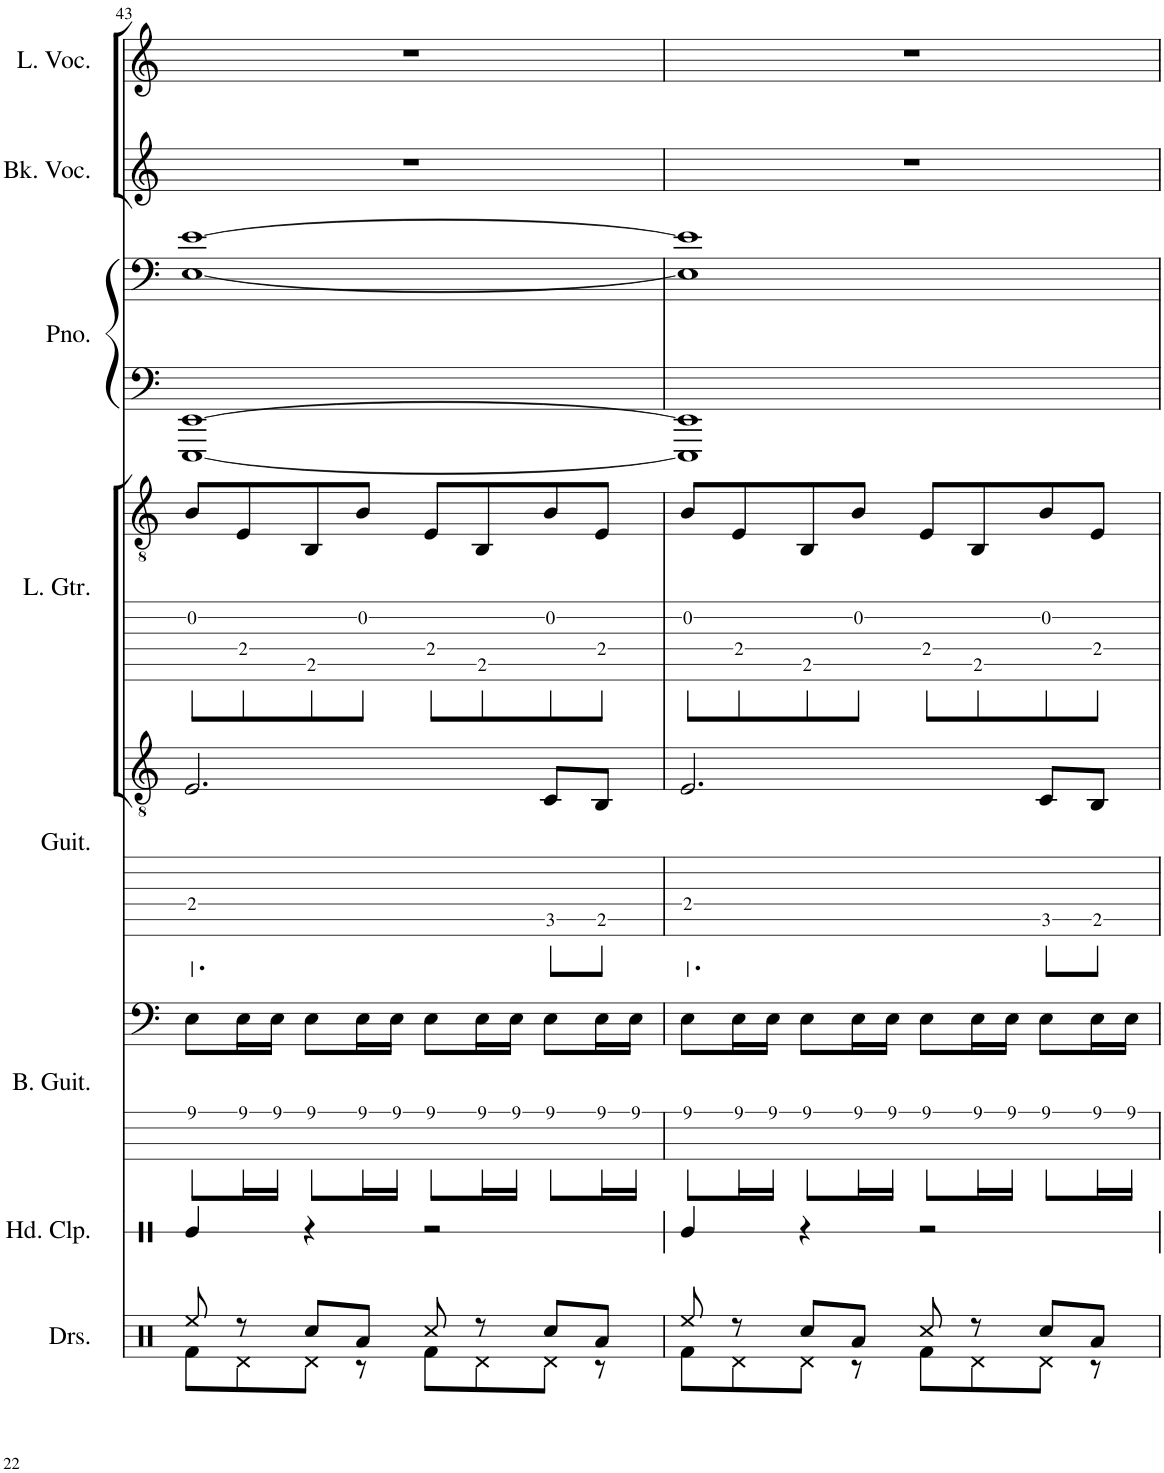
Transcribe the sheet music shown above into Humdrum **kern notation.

**kern	**kern	**kern	**kern	**kern	**kern	**kern	**kern	**kern	**kern	**kern	**kern
*part12	*part11	*part10	*part9	*part8	*part7	*part6	*part5	*part4	*part3	*part2	*part1
*staff12	*staff11	*staff10	*staff9	*staff8	*staff7	*staff6	*staff5	*staff4	*staff3	*staff2	*staff1
*I"Drumset	*I"Hand Clap	*I"Bass Guitar	*I"Bass Guitar	*I"Classical Guitar	*I"Classical Guitar	*I"Lead Guitar	*I"Lead Guitar	*I"Piano	*I"Piano	*I"Backing Vocals	*I"Lead Vocals
*I'Drs.	*I'Hd. Clp.	*I'B. Guit.	*I'B. Guit.	*I'Guit.	*I'Guit.	*I'L. Gtr.	*I'L. Gtr.	*I'Pno.	*I'Pno.	*I'Bk. Voc.	*I'L. Voc.
!!LO:PB:g=z
*clefX	*clefX	*	*clefF4	*	*clefGv2	*	*clefGv2	*clefF4	*clefF4	*clefG2	*clefG2
*	*	*Trd7c12	*Trd7c12	*	*	*	*	*	*	*	*
*k[]	*k[]	*k[]	*k[]	*k[]	*k[]	*k[]	*k[]	*k[]	*k[]	*k[]	*k[]
*M4/4	*M4/4	*M4/4	*M4/4	*M4/4	*M4/4	*M4/4	*M4/4	*M4/4	*M4/4	*M4/4	*M4/4
=43	=43	=43	=43	=43	=43	=43	=43	=43	=43	=43	=43
*^	*	*	*	*	*	*	*	*	*	*	*
8Ree/	8Rf\L	4Re/	8E\L	8E\L	2.E\	2.E/	8B\L	8B/L	[1EEE [1EE	[1E [1e	1r	1r
8r	8Rd\	.	16E\L	16E\L	.	.	8E\	8E/	.	.	.	.
.	.	.	16E\JJ	16E\JJ	.	.	.	.	.	.	.	.
8Rcc/L	8Rd\J	4r	8E\L	8E\L	.	.	8BB\	8BB/	.	.	.	.
8Ra/J	8r	.	16E\L	16E\L	.	.	8B\J	8B/J	.	.	.	.
.	.	.	16E\JJ	16E\JJ	.	.	.	.	.	.	.	.
8Rcc/	8Rf\L	2r	8E\L	8E\L	.	.	8E\L	8E/L	.	.	.	.
8r	8Rd\	.	16E\L	16E\L	.	.	8BB\	8BB/	.	.	.	.
.	.	.	16E\JJ	16E\JJ	.	.	.	.	.	.	.	.
8Rcc/L	8Rd\J	.	8E\L	8E\L	8C\L	8C/L	8B\	8B/	.	.	.	.
8Ra/J	8r	.	16E\L	16E\L	8BB\J	8BB/J	8E\J	8E/J	.	.	.	.
.	.	.	16E\JJ	16E\JJ	.	.	.	.	.	.	.	.
=44	=44	=44	=44	=44	=44	=44	=44	=44	=44	=44	=44	=44
8Ree/	8Rf\L	4Re/	8E\L	8E\L	2.E\	2.E/	8B\L	8B/L	1EEE] 1EE]	1E] 1e]	1r	1r
8r	8Rd\	.	16E\L	16E\L	.	.	8E\	8E/	.	.	.	.
.	.	.	16E\JJ	16E\JJ	.	.	.	.	.	.	.	.
8Rcc/L	8Rd\J	4r	8E\L	8E\L	.	.	8BB\	8BB/	.	.	.	.
8Ra/J	8r	.	16E\L	16E\L	.	.	8B\J	8B/J	.	.	.	.
.	.	.	16E\JJ	16E\JJ	.	.	.	.	.	.	.	.
8Rcc/	8Rf\L	2r	8E\L	8E\L	.	.	8E\L	8E/L	.	.	.	.
8r	8Rd\	.	16E\L	16E\L	.	.	8BB\	8BB/	.	.	.	.
.	.	.	16E\JJ	16E\JJ	.	.	.	.	.	.	.	.
8Rcc/L	8Rd\J	.	8E\L	8E\L	8C\L	8C/L	8B\	8B/	.	.	.	.
8Ra/J	8r	.	16E\L	16E\L	8BB\J	8BB/J	8E\J	8E/J	.	.	.	.
.	.	.	16E\JJ	16E\JJ	.	.	.	.	.	.	.	.
*v	*v	*	*	*	*	*	*	*	*	*	*	*
=	=	=	=	=	=	=	=	=	=	=	=
*-	*-	*-	*-	*-	*-	*-	*-	*-	*-	*-	*-
